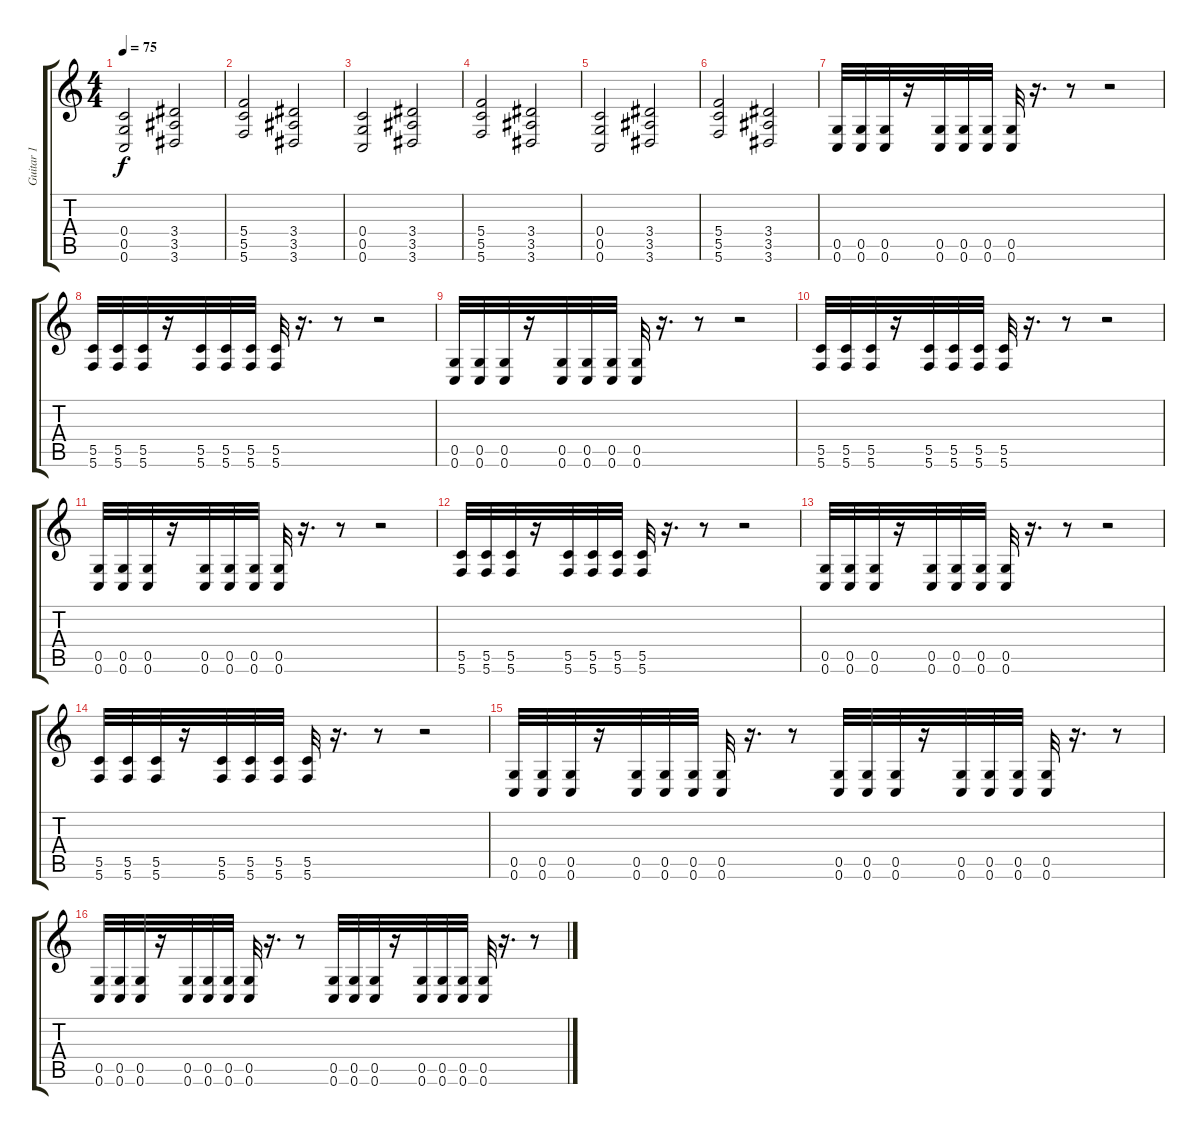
\track ("Guitar 1" "Guitar 1") {instrument overdrivenguitar}
\staff {score tabs}
\tuning (D4 A3 F3 C3 G2 C2) {hide}
\ts (4 4)
\tempo 75
\clef g2
\ks c
(0.4 0.5 0.6).2{dy f volume 16 balance 0 instrument distortionguitar} (3.4 3.5 3.6).2 |
(5.4 5.5 5.6).2 (3.4 3.5 3.6).2 |
(0.4 0.5 0.6).2{volume 16 balance 0 instrument distortionguitar} (3.4 3.5 3.6).2 |
(5.4 5.5 5.6).2 (3.4 3.5 3.6).2 |
(0.4 0.5 0.6).2{volume 16 balance 0 instrument distortionguitar} (3.4 3.5 3.6).2 |
(5.4 5.5 5.6).2 (3.4 3.5 3.6).2 |
(0.5 0.6).32{volume 10 balance 6 instrument distortionguitar} (0.5 0.6).32 (0.5 0.6).32 r.16 (0.5 0.6).32 (0.5 0.6).32 (0.5 0.6).32 (0.5 0.6).32 r.16{d} r.8 r.2 |
(5.5 5.6).32{volume 10 balance 6 instrument distortionguitar} (5.5 5.6).32 (5.5 5.6).32 r.16 (5.5 5.6).32 (5.5 5.6).32 (5.5 5.6).32 (5.5 5.6).32 r.16{d} r.8 r.2 |
(0.5 0.6).32{volume 10 balance 6 instrument distortionguitar} (0.5 0.6).32 (0.5 0.6).32 r.16 (0.5 0.6).32 (0.5 0.6).32 (0.5 0.6).32 (0.5 0.6).32 r.16{d} r.8 r.2 |
(5.5 5.6).32{volume 10 balance 6 instrument distortionguitar} (5.5 5.6).32 (5.5 5.6).32 r.16 (5.5 5.6).32 (5.5 5.6).32 (5.5 5.6).32 (5.5 5.6).32 r.16{d} r.8 r.2 |
(0.5 0.6).32{volume 10 balance 6 instrument distortionguitar} (0.5 0.6).32 (0.5 0.6).32 r.16 (0.5 0.6).32 (0.5 0.6).32 (0.5 0.6).32 (0.5 0.6).32 r.16{d} r.8 r.2 |
(5.5 5.6).32{volume 10 balance 6 instrument distortionguitar} (5.5 5.6).32 (5.5 5.6).32 r.16 (5.5 5.6).32 (5.5 5.6).32 (5.5 5.6).32 (5.5 5.6).32 r.16{d} r.8 r.2 |
(0.5 0.6).32{volume 10 balance 6 instrument distortionguitar} (0.5 0.6).32 (0.5 0.6).32 r.16 (0.5 0.6).32 (0.5 0.6).32 (0.5 0.6).32 (0.5 0.6).32 r.16{d} r.8 r.2 |
(5.5 5.6).32{volume 10 balance 6 instrument distortionguitar} (5.5 5.6).32 (5.5 5.6).32 r.16 (5.5 5.6).32 (5.5 5.6).32 (5.5 5.6).32 (5.5 5.6).32 r.16{d} r.8 r.2 |
(0.5 0.6).32{volume 10 balance 6 instrument distortionguitar} (0.5 0.6).32 (0.5 0.6).32 r.16 (0.5 0.6).32 (0.5 0.6).32 (0.5 0.6).32 (0.5 0.6).32 r.16{d} r.8 (0.5 0.6).32 (0.5 0.6).32 (0.5 0.6).32 r.16 (0.5 0.6).32 (0.5 0.6).32 (0.5 0.6).32 (0.5 0.6).32 r.16{d} r.8 |
(0.5 0.6).32{volume 10 balance 6 instrument distortionguitar} (0.5 0.6).32 (0.5 0.6).32 r.16 (0.5 0.6).32 (0.5 0.6).32 (0.5 0.6).32 (0.5 0.6).32 r.16{d} r.8 (0.5 0.6).32 (0.5 0.6).32 (0.5 0.6).32 r.16 (0.5 0.6).32 (0.5 0.6).32 (0.5 0.6).32 (0.5 0.6).32 r.16{d} r.8
